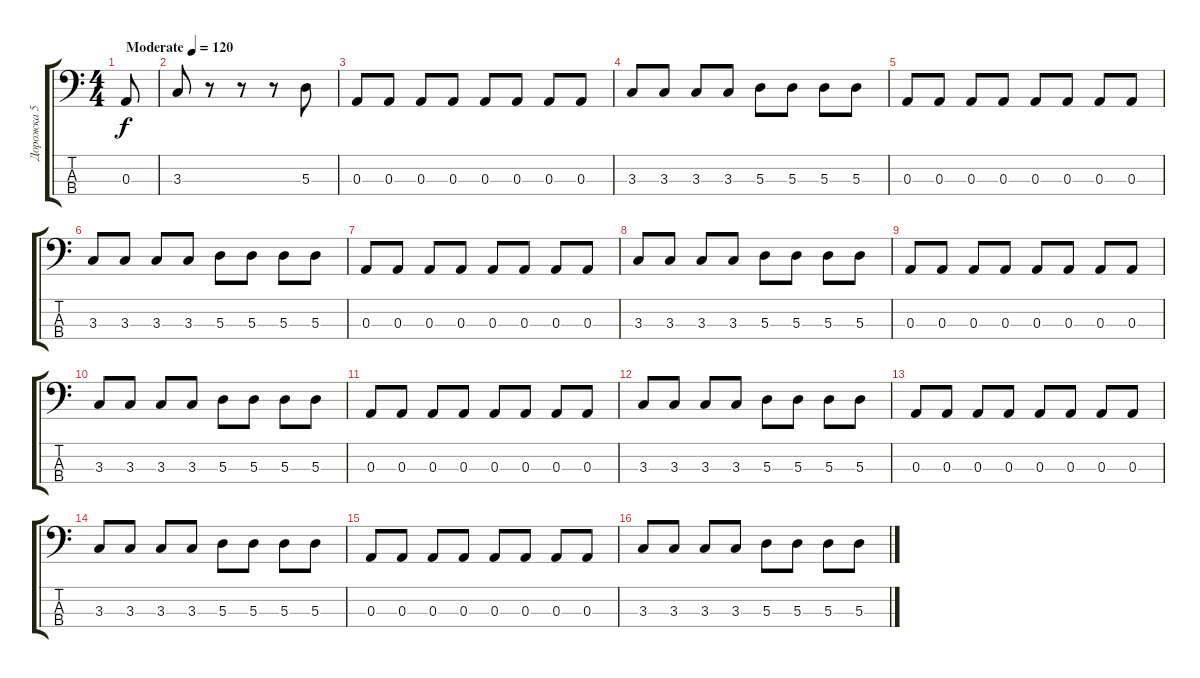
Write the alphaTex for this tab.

\track ("Дорожка 5" "Дорожка 5") {instrument electricbasspick}
\staff {score tabs}
\tuning (G2 D2 A1 E1) {hide}
\ts (4 4)
\tempo (120 "Moderate")
\clef f4
\ks c
0.3.8{dy f instrument electricbasspick} |
3.3.8 r.8 r.8 r.8 5.3.8 |
0.3.8 0.3.8 0.3.8 0.3.8 0.3.8 0.3.8 0.3.8 0.3.8 |
3.3.8 3.3.8 3.3.8 3.3.8 5.3.8 5.3.8 5.3.8 5.3.8 |
0.3.8 0.3.8 0.3.8 0.3.8 0.3.8 0.3.8 0.3.8 0.3.8 |
3.3.8 3.3.8 3.3.8 3.3.8 5.3.8 5.3.8 5.3.8 5.3.8 |
0.3.8 0.3.8 0.3.8 0.3.8 0.3.8 0.3.8 0.3.8 0.3.8 |
3.3.8 3.3.8 3.3.8 3.3.8 5.3.8 5.3.8 5.3.8 5.3.8 |
0.3.8 0.3.8 0.3.8 0.3.8 0.3.8 0.3.8 0.3.8 0.3.8 |
3.3.8 3.3.8 3.3.8 3.3.8 5.3.8 5.3.8 5.3.8 5.3.8 |
0.3.8 0.3.8 0.3.8 0.3.8 0.3.8 0.3.8 0.3.8 0.3.8 |
3.3.8 3.3.8 3.3.8 3.3.8 5.3.8 5.3.8 5.3.8 5.3.8 |
0.3.8 0.3.8 0.3.8 0.3.8 0.3.8 0.3.8 0.3.8 0.3.8 |
3.3.8 3.3.8 3.3.8 3.3.8 5.3.8 5.3.8 5.3.8 5.3.8 |
0.3.8 0.3.8 0.3.8 0.3.8 0.3.8 0.3.8 0.3.8 0.3.8 |
3.3.8 3.3.8 3.3.8 3.3.8 5.3.8 5.3.8 5.3.8 5.3.8
